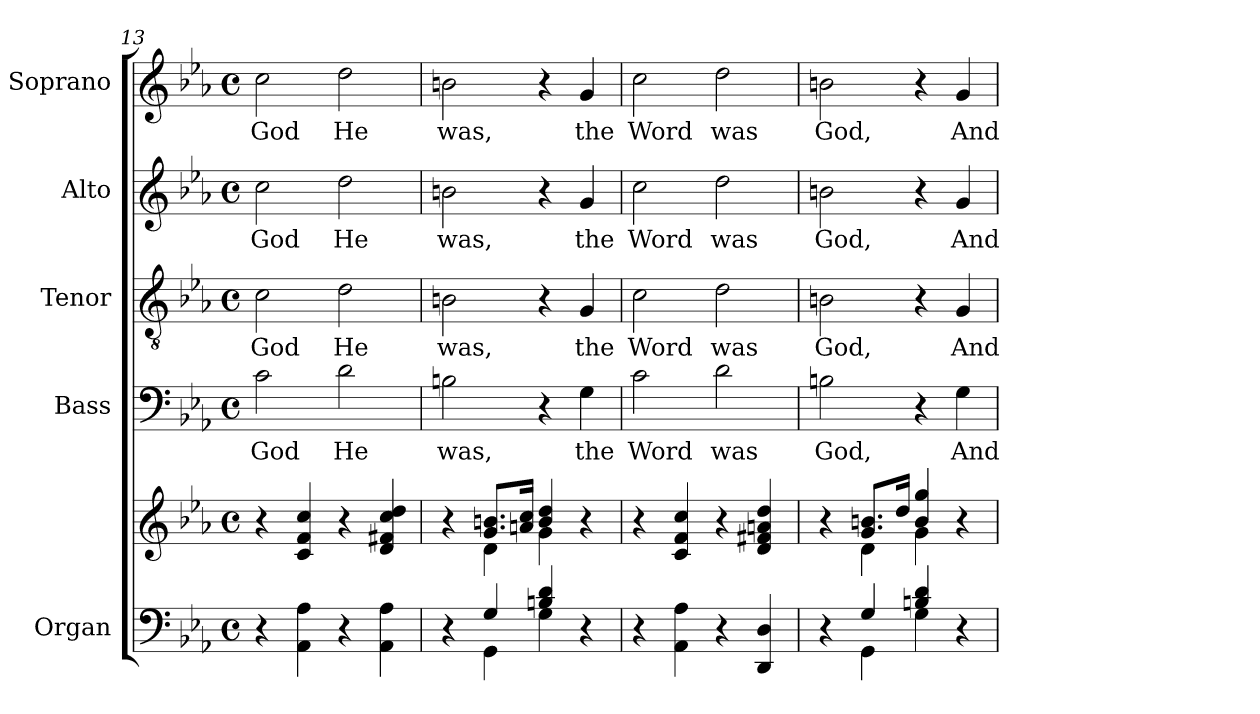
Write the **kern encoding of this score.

**kern	**kern	**kern	**text	**kern	**text	**kern	**text	**kern	**text
*part5	*part5	*part4	*part4	*part3	*part3	*part2	*part2	*part1	*part1
*staff6	*staff5	*staff4	*staff4	*staff3	*staff3	*staff2	*staff2	*staff1	*staff1
*I"Organ	*	*I"Bass	*	*I"Tenor	*	*I"Alto	*	*I"Soprano	*
*I'Org.	*	*I'B.	*	*I'T.	*	*I'A.	*	*I'S.	*
*clefF4	*clefG2	*clefF4	*	*clefGv2	*	*clefG2	*	*clefG2	*
*	*	*	*	*ITrd7c12	*	*	*	*	*
*k[b-e-a-]	*k[b-e-a-]	*k[b-e-a-]	*	*k[b-e-a-]	*	*k[b-e-a-]	*	*k[b-e-a-]	*
*E-:	*E-:	*E-:	*	*E-:	*	*E-:	*	*E-:	*
*M4/4	*M4/4	*M4/4	*	*M4/4	*	*M4/4	*	*M4/4	*
*met(c)	*met(c)	*met(c)	*	*met(c)	*	*met(c)	*	*met(c)	*
=13	=13	=13	=13	=13	=13	=13	=13	=13	=13
!	!	!	!LO:LY:b:color=#000000	!	!	!	!	!	!
!	!	!	!	!	!LO:LY:b:color=#000000	!	!	!	!
!	!	!	!	!	!	!	!LO:LY:b:color=#000000	!	!
!	!	!	!	!	!	!	!	!	!LO:LY:b:color=#000000
4r	4r	2ci\	God	2Ci\	God	2cci\	God	2cci\	God
4AA-i\ 4A-i	4ci/ 4fi 4cci	.	.	.	.	.	.	.	.
!	!	!	!LO:LY:b:color=#000000	!	!	!	!	!	!
!	!	!	!	!	!LO:LY:b:color=#000000	!	!	!	!
!	!	!	!	!	!	!	!LO:LY:b:color=#000000	!	!
!	!	!	!	!	!	!	!	!	!LO:LY:b:color=#000000
4r	4r	2di\	He	2Di\	He	2ddi\	He	2ddi\	He
4AA-i\ 4A-i	4di/ 4f#Xi 4cci 4ddi	.	.	.	.	.	.	.	.
=14	=14	=14	=14	=14	=14	=14	=14	=14	=14
*^	*^	*	*	*	*	*	*	*	*
!	!	!	!	!	!LO:LY:b:color=#000000	!	!	!	!	!	!
!	!	!	!	!	!	!	!LO:LY:b:color=#000000	!	!	!	!
!	!	!	!	!	!	!	!	!	!LO:LY:b:color=#000000	!	!
!	!	!	!	!	!	!	!	!	!	!	!LO:LY:b:color=#000000
4r	4ryy	4r	4ryy	2Bni\	was,	2BBni\	was,	2bni\	was,	2bni\	was,
4Gi/	4GGi\	8.gi/ 8.bniL	4di\	.	.	.	.	.	.	.	.
.	.	16ani/ 16cciJk	.	.	.	.	.	.	.	.	.
4Bni/ 4di	4Gi\	4bi/ 4ddi	4gi\	4r	.	4r	.	4r	.	4r	.
!	!	!	!	!	!LO:LY:b:color=#000000	!	!	!	!	!	!
!	!	!	!	!	!	!	!LO:LY:b:color=#000000	!	!	!	!
!	!	!	!	!	!	!	!	!	!LO:LY:b:color=#000000	!	!
!	!	!	!	!	!	!	!	!	!	!	!LO:LY:b:color=#000000
4r	4ryy	4r	4ryy	4Gi\	the	4GGi/	the	4gi/	the	4gi/	the
*v	*v	*	*	*	*	*	*	*	*	*	*
*	*v	*v	*	*	*	*	*	*	*	*
!!LO:PB:g=z
=15	=15	=15	=15	=15	=15	=15	=15	=15	=15
*^	*^	*	*	*	*	*	*	*	*
!	!	!	!	!	!LO:LY:b:color=#000000	!	!	!	!	!	!
*v	*v	*	*	*	*	*	*	*	*	*	*
*	*v	*v	*	*	*	*	*	*	*	*
*^	*^	*	*	*	*	*	*	*	*
!	!	!	!	!	!	!	!LO:LY:b:color=#000000	!	!	!	!
*v	*v	*	*	*	*	*	*	*	*	*	*
*	*v	*v	*	*	*	*	*	*	*	*
*^	*^	*	*	*	*	*	*	*	*
!	!	!	!	!	!	!	!	!	!LO:LY:b:color=#000000	!	!
*v	*v	*	*	*	*	*	*	*	*	*	*
*	*v	*v	*	*	*	*	*	*	*	*
*^	*^	*	*	*	*	*	*	*	*
!	!	!	!	!	!	!	!	!	!	!	!LO:LY:b:color=#000000
*v	*v	*	*	*	*	*	*	*	*	*	*
*	*v	*v	*	*	*	*	*	*	*	*
4r	4r	2ci\	Word	2Ci\	Word	2cci\	Word	2cci\	Word
4AA-i\ 4A-i	4ci/ 4fi 4cci	.	.	.	.	.	.	.	.
!	!	!	!LO:LY:b:color=#000000	!	!	!	!	!	!
!	!	!	!	!	!LO:LY:b:color=#000000	!	!	!	!
!	!	!	!	!	!	!	!LO:LY:b:color=#000000	!	!
!	!	!	!	!	!	!	!	!	!LO:LY:b:color=#000000
4r	4r	2di\	was	2Di\	was	2ddi\	was	2ddi\	was
4DDi/ 4Di	4di/ 4f#Xi 4ani 4ddi	.	.	.	.	.	.	.	.
=16	=16	=16	=16	=16	=16	=16	=16	=16	=16
*^	*^	*	*	*	*	*	*	*	*
!	!	!	!	!	!LO:LY:b:color=#000000	!	!	!	!	!	!
!	!	!	!	!	!	!	!LO:LY:b:color=#000000	!	!	!	!
!	!	!	!	!	!	!	!	!	!LO:LY:b:color=#000000	!	!
!	!	!	!	!	!	!	!	!	!	!	!LO:LY:b:color=#000000
4r	4ryy	4r	4ryy	2Bni\	God,	2BBni\	God,	2bni\	God,	2bni\	God,
4Gi/	4GGi\	8.gi/ 8.bniL	4di\	.	.	.	.	.	.	.	.
.	.	16ddi/Jk	.	.	.	.	.	.	.	.	.
4Bni/ 4di	4Gi\	4bi/ 4ggi	4gi\	4r	.	4r	.	4r	.	4r	.
!	!	!	!	!	!LO:LY:b:color=#000000	!	!	!	!	!	!
!	!	!	!	!	!	!	!LO:LY:b:color=#000000	!	!	!	!
!	!	!	!	!	!	!	!	!	!LO:LY:b:color=#000000	!	!
!	!	!	!	!	!	!	!	!	!	!	!LO:LY:b:color=#000000
4r	4ryy	4r	4ryy	4Gi\	And	4GGi/	And	4gi/	And	4gi/	And
*v	*v	*	*	*	*	*	*	*	*	*	*
*	*v	*v	*	*	*	*	*	*	*	*
=	=	=	=	=	=	=	=	=	=
*-	*-	*-	*-	*-	*-	*-	*-	*-	*-
